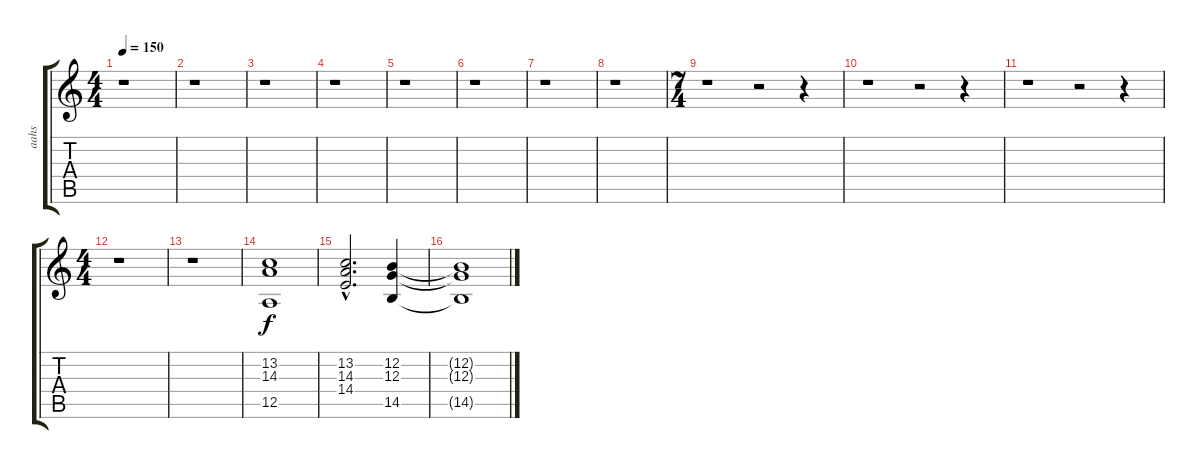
\track ("aahs" "aahs") {instrument choiraahs}
\staff {score tabs}
\tuning (E4 B3 G3 D3 A2 E2) {hide}
\ts (4 4)
\tempo 150
\clef g2
\ks c
r.1{dy f} |
r.1 |
r.1 |
r.1 |
r.1 |
r.1 |
r.1 |
r.1 |
\ts (7 4)
r.1 r.2 r.4 |
r.1 r.2 r.4 |
r.1 r.2 r.4 |
\ts (4 4)
r.1 |
r.1 |
(13.2 14.3 12.5).1 |
(13.2{hac} 14.3{hac} 14.4{hac}).2{d} (12.2 12.3 14.5).4 |
(12.2{t} 12.3{t} 14.5{t}).1
